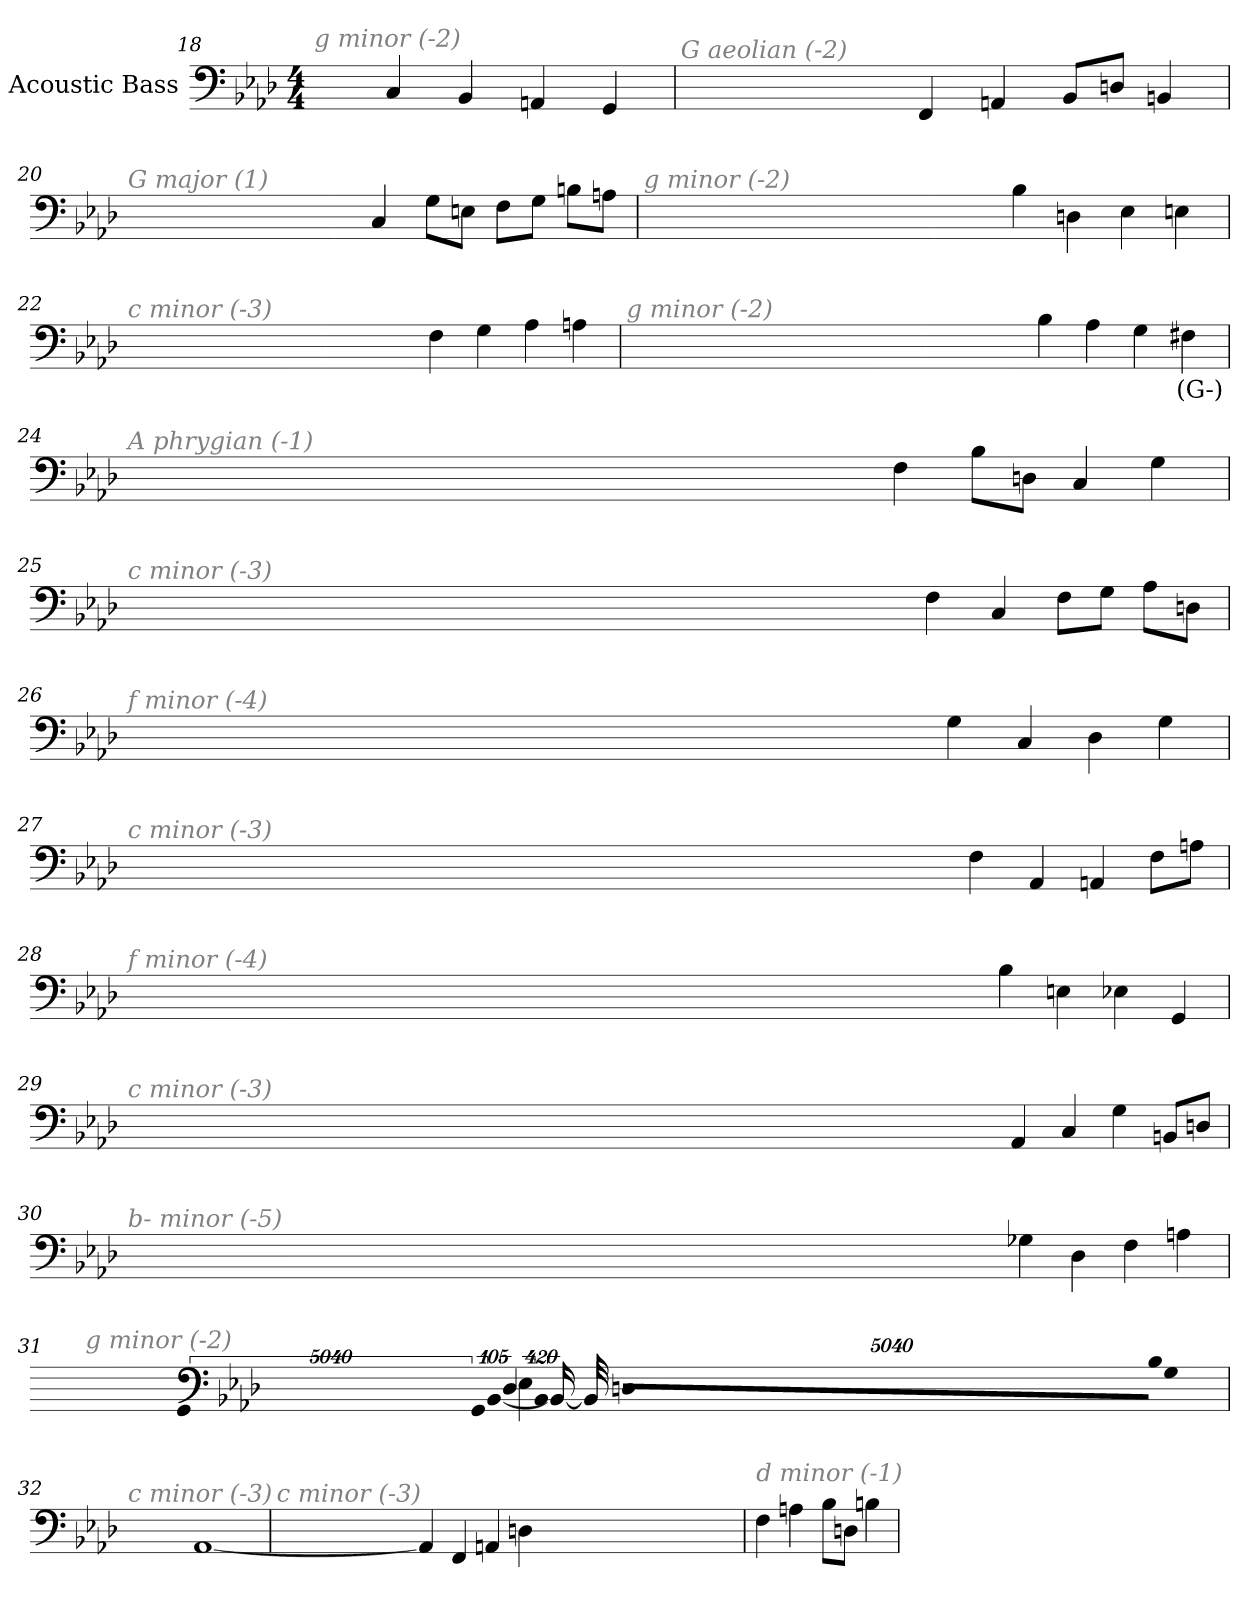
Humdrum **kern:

**kern	**text
*part1	*part1
*staff1	*staff1
*I"Acoustic Bass	*
*clefF4	*
*ITrd7c12	*
*k[b-e-a-d-]	*
*A-:	*
*M4/4	*
=18	=18
!LO:TX:i:color=#808080:t=g minor (-2)	!
4CC	.
4BBB-	.
4AAAn	.
4GGG	.
=19	=19
!LO:TX:i:color=#808080:t=G aeolian (-2)	!
4FFF	.
4AAAn	.
8BBB-L	.
8DDnJ	.
4BBBn	.
=20	=20
!LO:TX:i:color=#808080:t=G major (1)	!
4CC	.
8GGL	.
8EEnJ	.
8FFL	.
8GGJ	.
8BBnL	.
8AAnJ	.
=21	=21
!LO:TX:i:color=#808080:t=g minor (-2)	!
4BB-	.
4DDn	.
4EE-	.
4EEn	.
=22	=22
!LO:TX:i:color=#808080:t=c minor (-3)	!
4FF	.
4GG	.
4AA-	.
4AAn	.
=23	=23
!LO:TX:i:color=#808080:t=g minor (-2)	!
4BB-	.
4AA-	.
4GG	.
4FF#Xi	(G-)
=24	=24
!LO:TX:i:color=#808080:t=A phrygian (-1)	!
4FF	.
8BB-L	.
8DDnJ	.
4CC	.
4GG	.
=25	=25
!LO:TX:i:color=#808080:t=c minor (-3)	!
4FF	.
4CC	.
8FFL	.
8GGJ	.
8AA-L	.
8DDnJ	.
=26	=26
!LO:TX:i:color=#808080:t=f minor (-4)	!
4GG	.
4CC	.
4DD-	.
4GG	.
=27	=27
!LO:TX:i:color=#808080:t=c minor (-3)	!
4FF	.
4AAA-	.
4AAAn	.
8FFL	.
8AAnJ	.
=28	=28
!LO:TX:i:color=#808080:t=f minor (-4)	!
4BB-	.
4EEn	.
4EE-X	.
4GGG	.
=29	=29
!LO:TX:i:color=#808080:t=c minor (-3)	!
4AAA-	.
4CC	.
4GG	.
8BBBnL	.
8DDnJ	.
=30	=30
!LO:TX:i:color=#808080:t=b- minor (-5)	!
4GG-X	.
4DD-	.
4FF	.
4AAn	.
=31	=31
!LO:TX:i:color=#808080:t=g minor (-2)	!
!LO:N:vis=8	!
40320%3347BB-L	.
!LO:N:vis=8	!
40320%3347GG	.
!LO:N:vis=8	!
40320%3347DDnJ	.
!LO:N:vis=1024	!
[13440%13BBB-L	.
16BBB-L_	.
32BBB-L_	.
!LO:N:vis=1024%31	!
13440%407BBB-L]	.
8DDJ	.
4EE-	.
!LO:N:vis=8	!
40320%3347GGG	.
!LO:N:vis=4	!
20160%3347GGG	.
=32	=32
!LO:TX:i:color=#808080:t=c minor (-3)	!
[1AAA-	.
=33	=33
!LO:TX:i:color=#808080:t=c minor (-3)	!
4AAA-]	.
4FFF	.
4AAAn	.
4DDn	.
=34	=34
!LO:TX:i:color=#808080:t=d minor (-1)	!
4FF	.
4AAn	.
8BB-L	.
8DDnJ	.
4BBn	.
=	=
*-	*-
